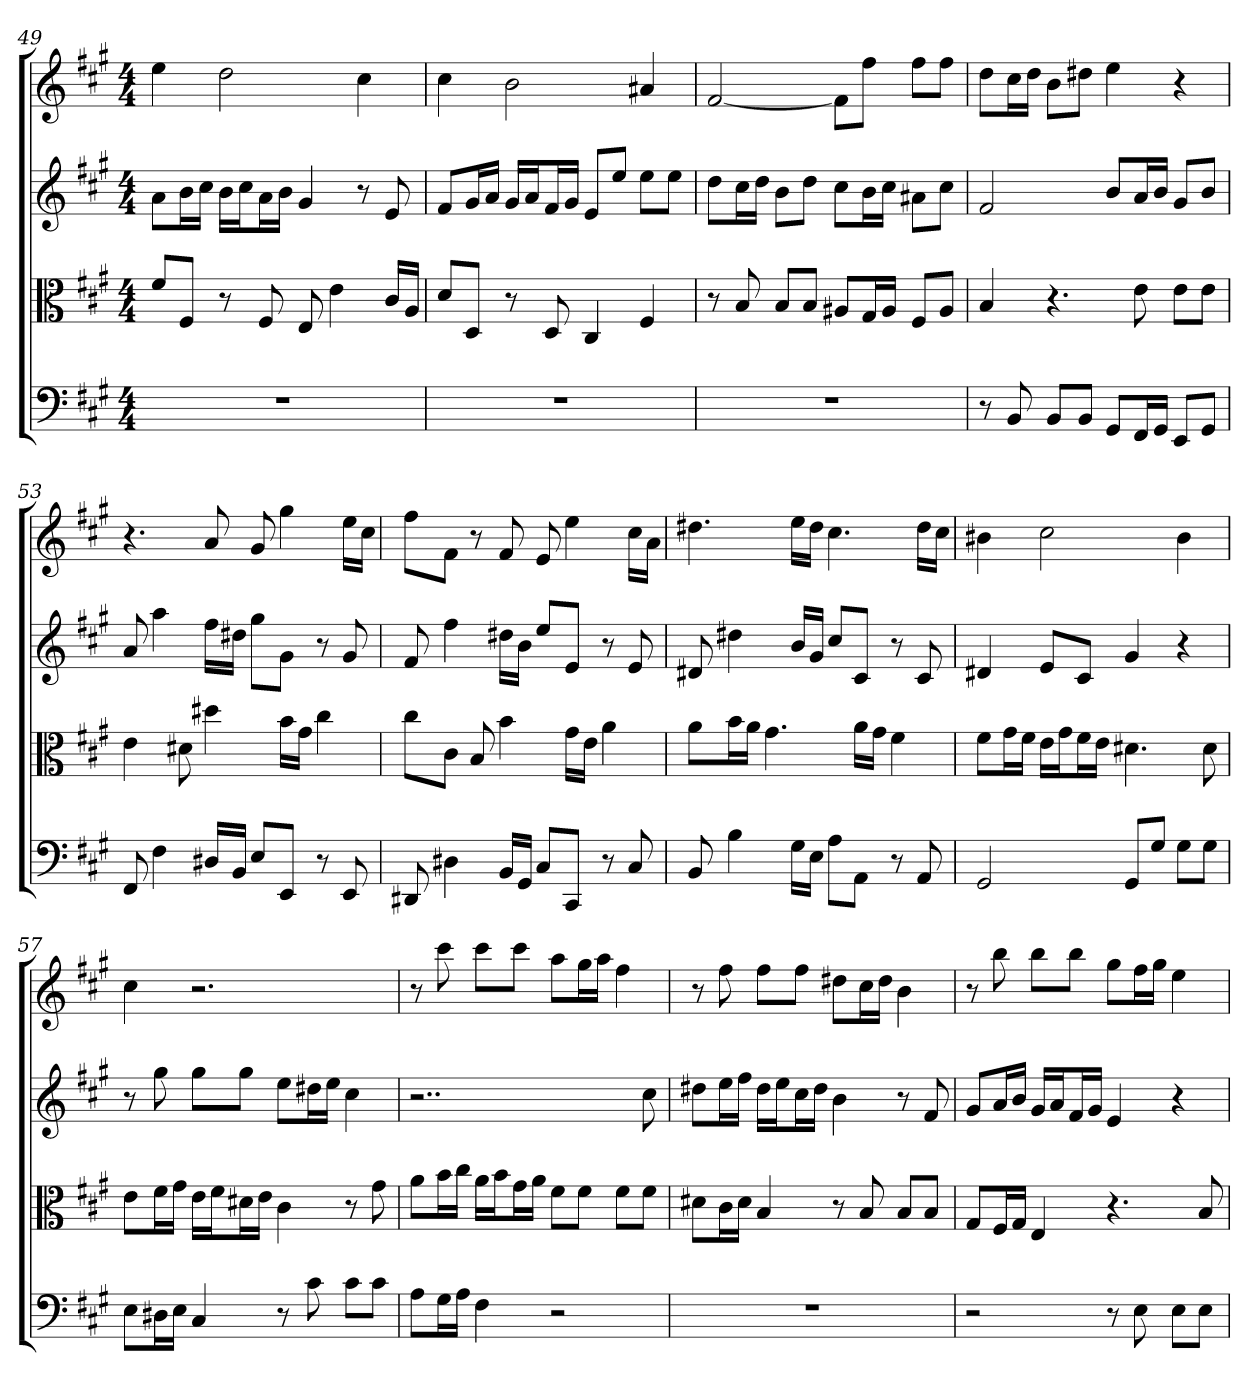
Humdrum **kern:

**kern	**kern	**kern	**kern
*part4	*part3	*part2	*part1
*staff4	*staff3	*staff2	*staff1
*clefF4	*clefC3	*	*
*k[f#c#g#]	*k[f#c#g#]	*k[f#c#g#]	*k[f#c#g#]
*A:	*A:	*A:	*A:
*M4/4	*M4/4	*M4/4	*M4/4
=49	=49	=49	=49
1r	8f#/L	8aL	4ee
.	8F#/J	16bL	.
.	.	16cc#JJ	.
.	8r	16bLL	2dd
.	.	16cc#J	.
.	8F#	16aL	.
.	.	16bJJ	.
.	8E	4g#	.
.	4e	.	.
.	.	8r	4cc#
.	16c#/LL	8e	.
.	16A/JJ	.	.
=50	=50	=50	=50
1r	8d/L	8f#L	4cc#
.	8D/J	16g#L	.
.	.	16aJJ	.
.	8r	16g#LL	2b
.	.	16aJ	.
.	8D	16f#L	.
.	.	16g#JJ	.
.	4C#	8eL	.
.	.	8eeJ	.
.	4F#	8eeL	4a#X
.	.	8eeJ	.
=51	=51	=51	=51
1r	8r	8ddL	[2f#
.	8B	16cc#L	.
.	.	16ddJJ	.
.	8B/L	8bL	.
.	8B/J	8ddJ	.
.	8A#X/L	8cc#L	8f#L]
.	16G#/L	16bL	8ff#J
.	16A#/JJ	16cc#JJ	.
.	8F#/L	8a#XL	8ff#L
.	8A#/J	8cc#J	8ff#J
=52	=52	=52	=52
8r	4B	2f#	8ddL
8BB	.	.	16cc#L
.	.	.	16ddJJ
8BB/L	4.r	.	8bL
8BB/J	.	.	8dd#XJ
8GG#/L	.	8bL	4ee
16FF#/L	8e	16aL	.
16GG#/JJ	.	16bJJ	.
8EE/L	8e\L	8g#L	4r
8GG#/J	8e\J	8bJ	.
=53	=53	=53	=53
8FF#	4e	8a	4.r
4F#	.	4aa	.
.	8d#X	.	.
16D#X/LL	4dd#X	16ff#LL	8a
16BB/JJ	.	16dd#XJJ	.
8E/L	.	8gg#L	8g#
8EE/J	16b\LL	8g#J	4gg#
.	16g#\JJ	.	.
8r	4cc#	8r	.
8EE	.	8g#	16eeLL
.	.	.	16cc#JJ
=54	=54	=54	=54
8DD#X	8cc#\L	8f#	8ff#L
4D#X	8c#\J	4ff#	8f#J
.	8B	.	8r
16BB/LL	4b	16dd#XLL	8f#
16GG#/JJ	.	16bJJ	.
8C#/L	.	8eeL	8e
8CC#/J	16g#\LL	8eJ	4ee
.	16e\JJ	.	.
8r	4a	8r	.
8C#	.	8e	16cc#LL
.	.	.	16aJJ
=55	=55	=55	=55
8BB	8a\L	8d#X	4.dd#X
4B	16b\L	4dd#X	.
.	16a\JJ	.	.
.	4.g#	.	.
16G#\LL	.	16bLL	16eeLL
16E\JJ	.	16g#JJ	16dd#JJ
8A\L	.	8cc#L	4.cc#
8AA\J	16a\LL	8c#J	.
.	16g#\JJ	.	.
8r	4f#	8r	.
8AA	.	8c#	16dd#LL
.	.	.	16cc#JJ
=56	=56	=56	=56
2GG#	8f#\L	4d#X	4b#X
.	16g#\L	.	.
.	16f#\JJ	.	.
.	16e\LL	8eL	2cc#
.	16g#\J	.	.
.	16f#\L	8c#J	.
.	16e\JJ	.	.
8GG#/L	4.d#X	4g#	.
8G#/J	.	.	.
8G#\L	.	4r	4b#
8G#\J	8d#	.	.
=57	=57	=57	=57
8E\L	8e\L	8r	4cc#
16D#X\L	16f#\L	8gg#	.
16E\JJ	16g#\JJ	.	.
4C#	16e\LL	8gg#L	2.r
.	16f#\J	.	.
.	16d#X\L	8gg#J	.
.	16e\JJ	.	.
8r	4c#	8eeL	.
8c#	.	16dd#XL	.
.	.	16eeJJ	.
8c#\L	8r	4cc#	.
8c#\J	8g#	.	.
=58	=58	=58	=58
8A\L	8a\L	2..r	8r
16G#\L	16b\L	.	8ccc#
16A\JJ	16cc#\JJ	.	.
4F#	16a\LL	.	8ccc#L
.	16b\J	.	.
.	16g#\L	.	8ccc#J
.	16a\JJ	.	.
2r	8f#\L	.	8aaL
.	8f#\J	.	16gg#L
.	.	.	16aaJJ
.	8f#\L	.	4ff#
.	8f#\J	8cc#	.
=59	=59	=59	=59
1r	8d#X\L	8dd#XL	8r
.	16c#\L	16eeL	8ff#
.	16d#\JJ	16ff#JJ	.
.	4B	16dd#LL	8ff#L
.	.	16eeJ	.
.	.	16cc#L	8ff#J
.	.	16dd#JJ	.
.	8r	4b	8dd#XL
.	8B	.	16cc#L
.	.	.	16dd#JJ
.	8B/L	8r	4b
.	8B/J	8f#	.
=60	=60	=60	=60
2r	8G#/L	8g#L	8r
.	16F#/L	16aL	8bb
.	16G#/JJ	16bJJ	.
.	4E	16g#LL	8bbL
.	.	16aJ	.
.	.	16f#L	8bbJ
.	.	16g#JJ	.
8r	4.r	4e	8gg#L
8E	.	.	16ff#L
.	.	.	16gg#JJ
8E\L	.	4r	4ee
8E\J	8B	.	.
=	=	=	=
*-	*-	*-	*-
